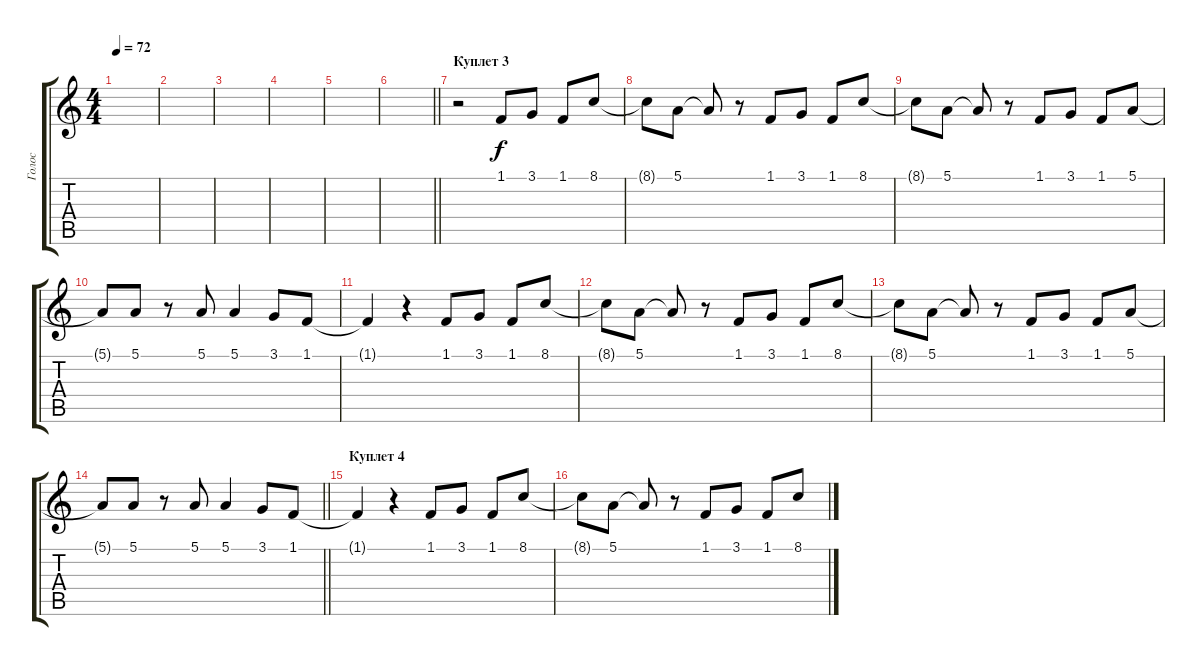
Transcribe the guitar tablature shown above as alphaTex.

\track ("Голос" "Голос") {instrument clarinet}
\staff {score tabs}
\tuning (E4 B3 G3 D3 A2 E2) {hide}
\ts (4 4)
\tempo 72
\clef g2
\ks c
|
|
|
|
|
\barLineRight lightlight
|
\section ("" "Куплет 3")
r.2 1.1.8 3.1.8 1.1.8 8.1.8 |
8.1{t}.8 5.1.8 5.1{t}.8 r.8 1.1.8 3.1.8 1.1.8 8.1.8 |
8.1{t}.8 5.1.8 5.1{t}.8 r.8 1.1.8 3.1.8 1.1.8 5.1.8 |
5.1{t}.8 5.1.8 r.8 5.1.8 5.1.4 3.1.8 1.1.8 |
1.1{t}.4 r.4 1.1.8 3.1.8 1.1.8 8.1.8 |
8.1{t}.8 5.1.8 5.1{t}.8 r.8 1.1.8 3.1.8 1.1.8 8.1.8 |
8.1{t}.8 5.1.8 5.1{t}.8 r.8 1.1.8 3.1.8 1.1.8 5.1.8 |
\barLineRight lightlight
5.1{t}.8 5.1.8 r.8 5.1.8 5.1.4 3.1.8 1.1.8 |
\section ("" "Куплет 4")
1.1{t}.4 r.4 1.1.8 3.1.8 1.1.8 8.1.8 |
8.1{t}.8 5.1.8 5.1{t}.8 r.8 1.1.8 3.1.8 1.1.8 8.1.8
